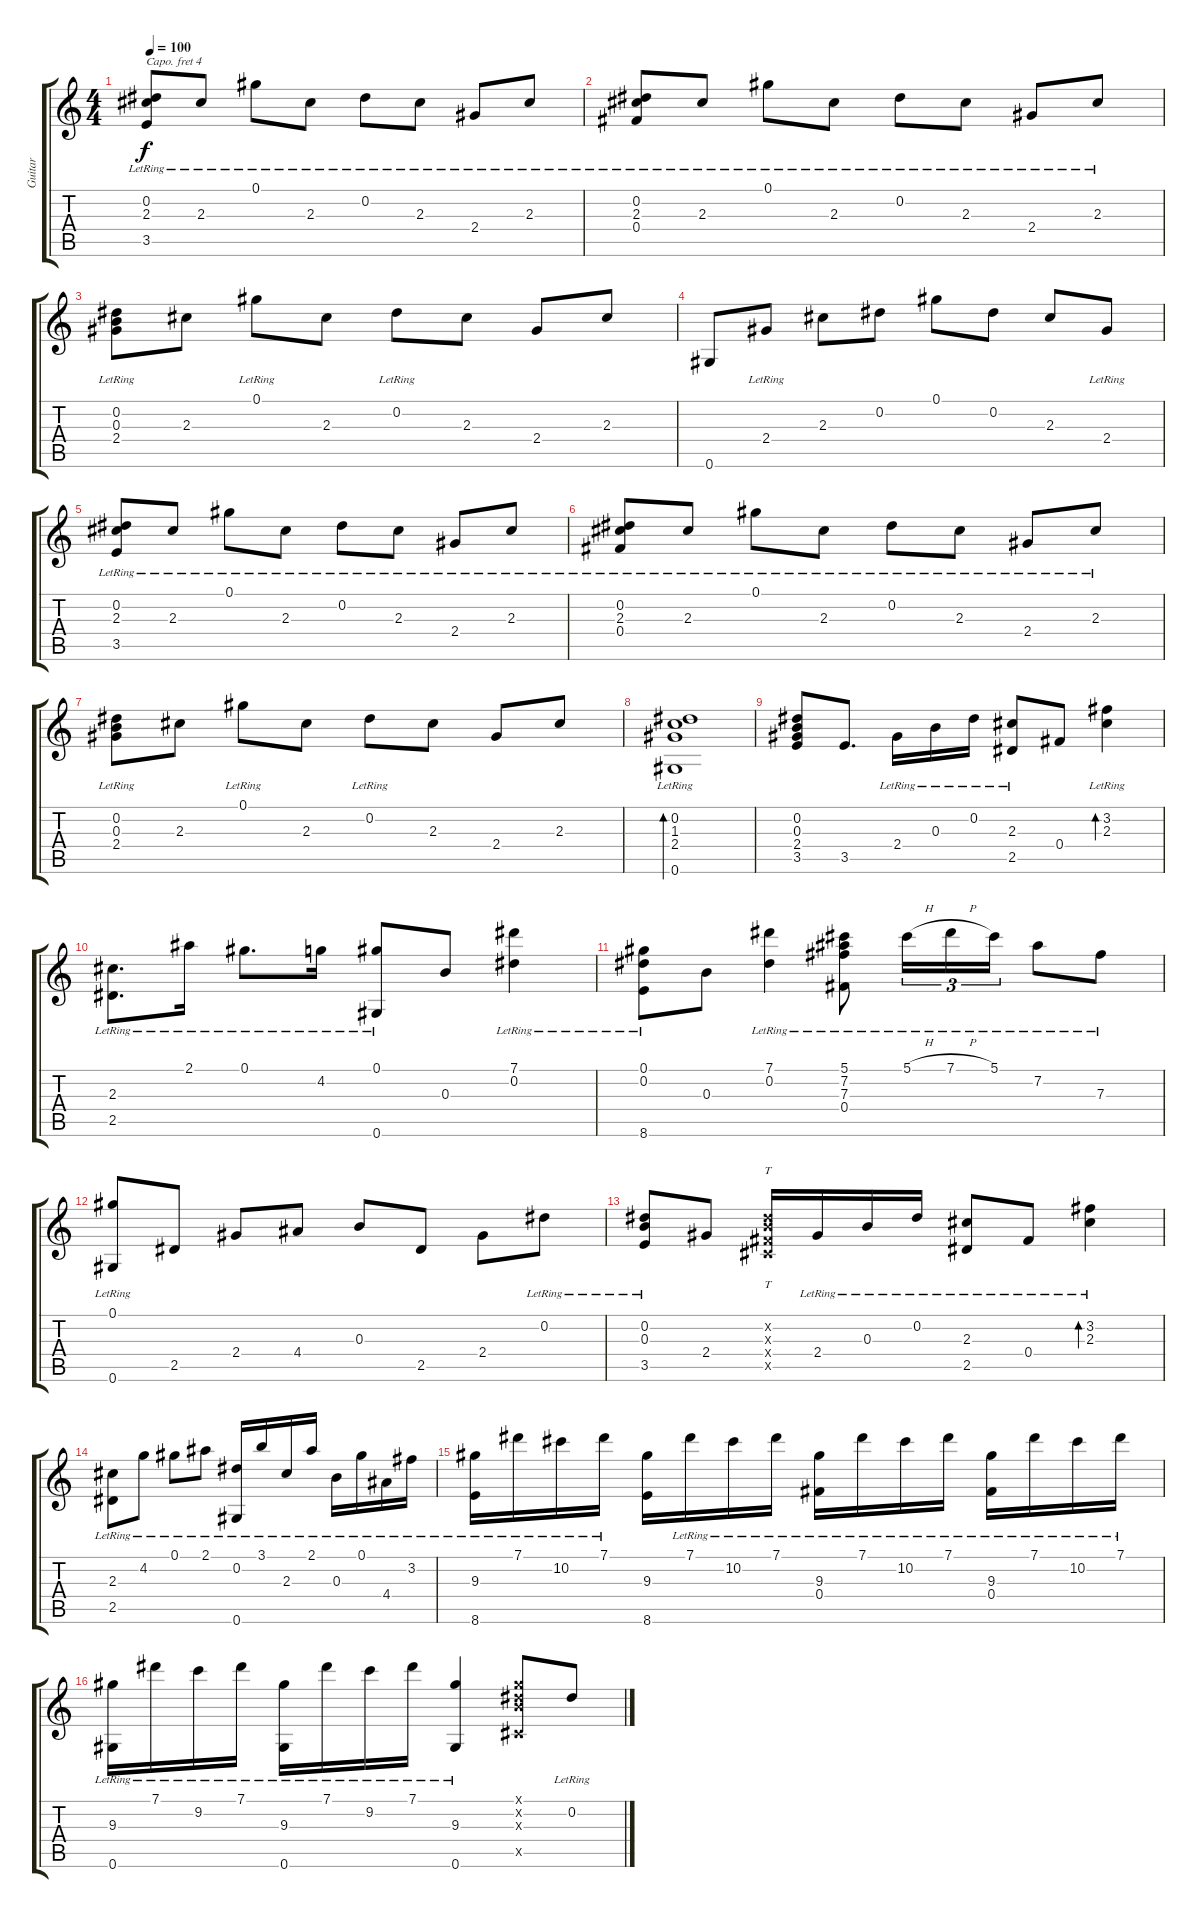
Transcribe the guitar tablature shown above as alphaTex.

\track ("Guitar" "Guitar") {instrument acousticguitarsteel}
\staff {score tabs}
\capo 4
\tuning (E4 B3 G3 D3 A2 E2) {hide}
\ts (4 4)
\tempo 100
\clef g2
\ks c
(0.2{lr} 2.3 3.5{lr}).8{dy f instrument acousticguitarsteel} 2.3{lr}.8 0.1{lr}.8 2.3{lr}.8 0.2{lr}.8 2.3{lr}.8 2.4{lr}.8 2.3{lr}.8 |
(0.2{lr} 2.3 0.4{lr}).8 2.3{lr}.8 0.1{lr}.8 2.3{lr}.8 0.2{lr}.8 2.3{lr}.8 2.4{lr}.8 2.3{lr}.8 |
(0.2{lr} 0.3{lr} 2.4).8 2.3.8 0.1{lr}.8 2.3.8 0.2{lr}.8 2.3.8 2.4.8 2.3.8 |
0.6.8 2.4{lr}.8 2.3.8 0.2.8 0.1.8 0.2.8 2.3.8 2.4{lr}.8 |
(0.2{lr} 2.3 3.5{lr}).8 2.3{lr}.8 0.1{lr}.8 2.3{lr}.8 0.2{lr}.8 2.3{lr}.8 2.4{lr}.8 2.3{lr}.8 |
(0.2{lr} 2.3 0.4{lr}).8 2.3{lr}.8 0.1{lr}.8 2.3{lr}.8 0.2{lr}.8 2.3{lr}.8 2.4{lr}.8 2.3{lr}.8 |
(0.2{lr} 0.3{lr} 2.4).8 2.3.8 0.1{lr}.8 2.3.8 0.2{lr}.8 2.3.8 2.4.8 2.3.8 |
(0.2{lr} 1.3{lr} 2.4{lr} 0.6{lr}).1{bd 240} |
(0.2 0.3 2.4 3.5).8 3.5.8{d} 2.4{lr}.16 0.3{lr}.16 0.2{lr}.16 (2.3{lr} 2.5{lr}).8 0.4.8 (3.2{lr} 2.3{lr}).4{bd 120} |
(2.3{lr} 2.5{lr}).8{d} 2.1{lr}.16 0.1{lr}.8{d} 4.2{lr}.16 (0.1{lr} 0.6{lr}).8 0.3.8 (7.1{lr} 0.2).4 |
(0.1{lr} 0.2 8.6{lr}).8 0.3.8 (7.1{lr} 0.2).4 (5.1{lr} 7.2{lr} 7.3 0.4{lr}).8 5.1{h lr}.16{tu (3 2)} 7.1{h lr}.16{tu (3 2)} 5.1{lr}.16{tu (3 2)} 7.2{lr}.8 7.3{lr}.8 |
(0.1{lr} 0.6).8 2.5.8 2.4.8 4.4.8 0.3.8 2.5.8 2.4.8 0.2{lr}.8 |
(0.2{lr} 0.3 3.5{lr}).8 2.4.8 (0.2{x} 0.3{x} 0.4{x} 0.5{x}).16{tt} 2.4{lr}.16 0.3{lr}.16 0.2{lr}.16 (2.3{lr} 2.5{lr}).8 0.4{lr}.8 (3.2{lr} 2.3{lr}).4{bd 120} |
(2.3{lr} 2.5{lr}).8 4.2{lr}.8 0.1{lr}.8 2.1{lr}.8 (0.2{lr} 0.6{lr}).16 3.1{lr}.16 2.3{lr}.16 2.1{lr}.16 0.3{lr}.16 0.1{lr}.16 4.4{lr}.16 3.2{lr}.16 |
(9.3 8.6{lr}).16 7.1{lr}.16 10.2{lr}.16 7.1{lr}.16 (9.3 8.6).16 7.1{lr}.16 10.2{lr}.16 7.1{lr}.16 (9.3{lr} 0.4{lr}).16 7.1{lr}.16 10.2{lr}.16 7.1{lr}.16 (9.3{lr} 0.4{lr}).16 7.1{lr}.16 10.2{lr}.16 7.1{lr}.16 |
(9.3{lr} 0.6).16 7.1{lr}.16 9.2{lr}.16 7.1{lr}.16 (9.3{lr} 0.6).16 7.1{lr}.16 9.2{lr}.16 7.1{lr}.16 (9.3{lr} 0.6).4 (0.1{x} 0.2{x} 0.3{x} 0.5{x}).8 0.2{lr}.8
